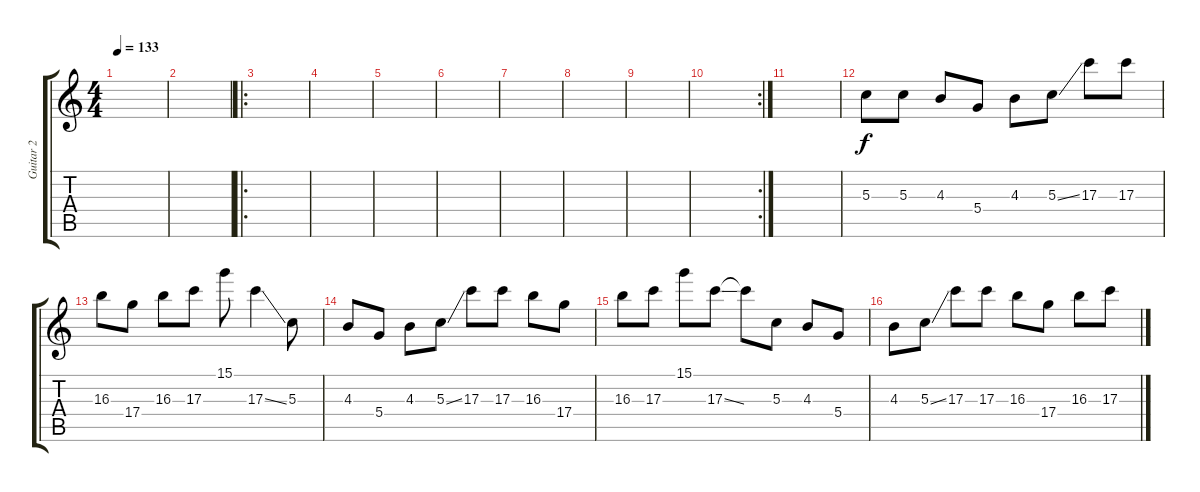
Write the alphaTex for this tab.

\track ("Guitar 2" "Guitar 2") {instrument distortionguitar}
\staff {score tabs}
\tuning (E4 B3 G3 D3 A2 E2) {hide}
\ts (4 4)
\tempo 133
\clef g2
\ks c
|
|
\ro
|
|
|
|
|
|
|
\rc 2
|
|
5.3.8 5.3.8 4.3.8 5.4.8 4.3.8 5.3{ss}.8 17.3.8 17.3.8 |
16.3.8 17.4.8 16.3.8 17.3.8 15.1.8 17.3{ss}.4 5.3.8 |
4.3.8 5.4.8 4.3.8 5.3{ss}.8 17.3.8 17.3.8 16.3.8 17.4.8 |
16.3.8 17.3.8 15.1.8 17.3{ss}.8 17.3{t}.8 5.3.8 4.3.8 5.4.8 |
4.3.8 5.3{ss}.8 17.3.8 17.3.8 16.3.8 17.4.8 16.3.8 17.3.8
